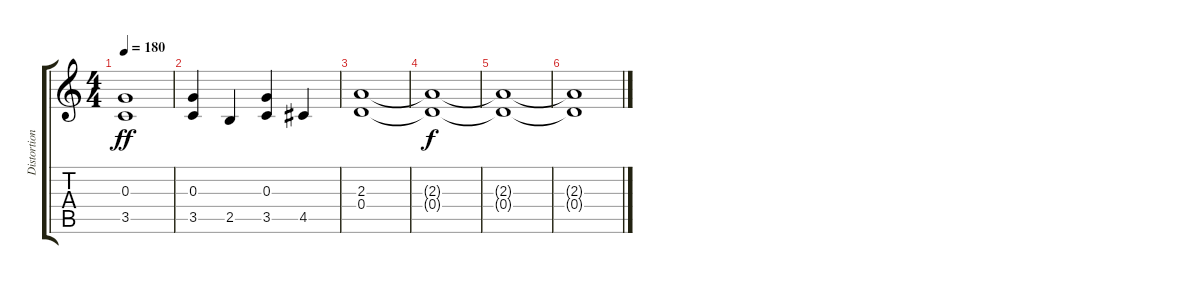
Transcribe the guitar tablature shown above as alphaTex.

\track ("Distortion Guitar 2" "Distortion") {instrument distortionguitar}
\staff {score tabs}
\tuning (E4 B3 G3 D3 A2 E2) {hide}
\ts (4 4)
\tempo 180
\clef g2
\ks c
(0.3 3.5).1{dy ff} |
(0.3 3.5).4 2.5.4 (0.3 3.5).4 4.5.4 |
(2.3 0.4).1 |
(2.3{t} 0.4{t}).1{dy f} |
(2.3{t} 0.4{t}).1 |
(2.3{t} 0.4{t}).1
